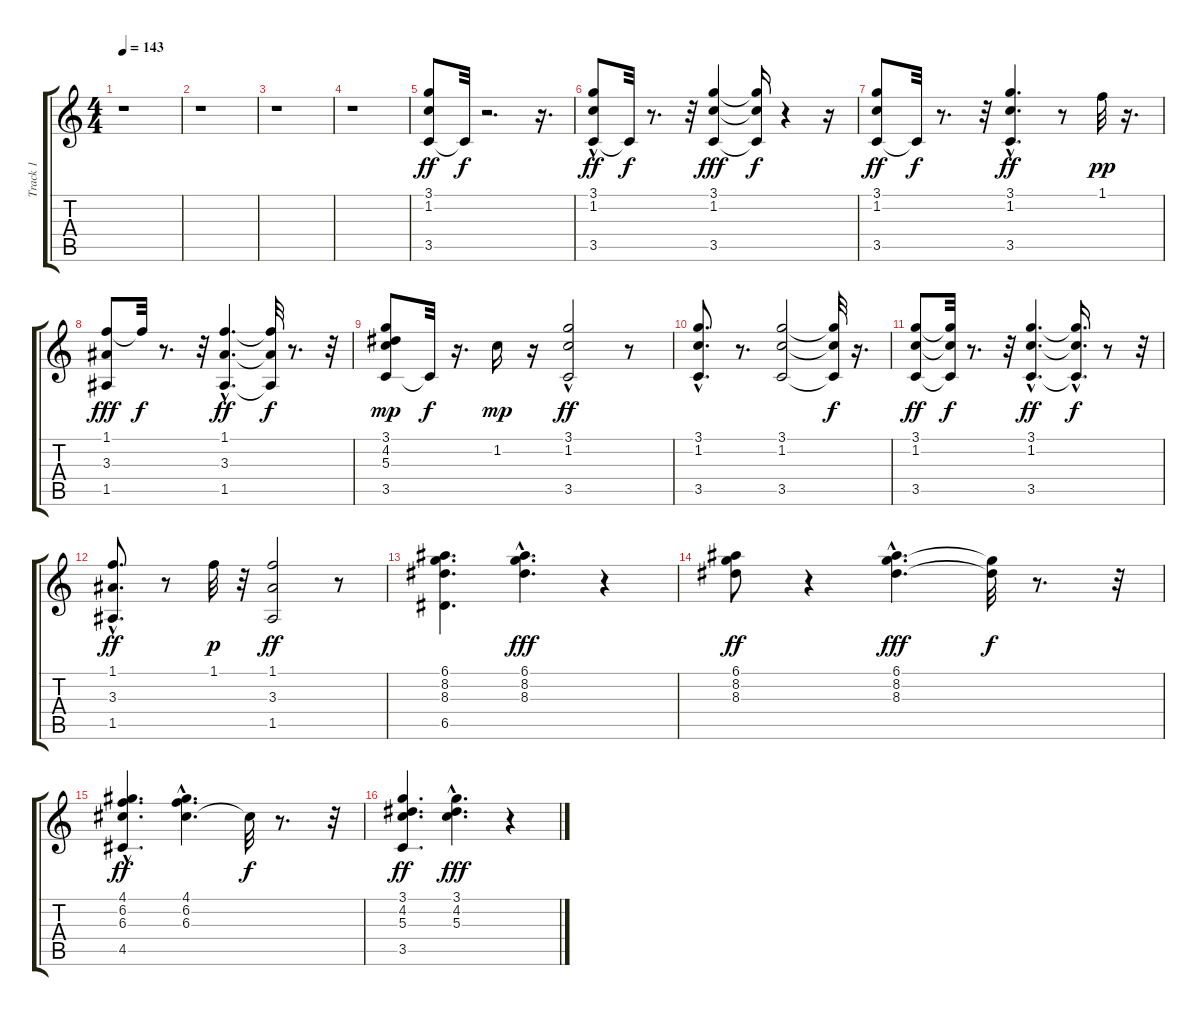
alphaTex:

\track ("Track 1" "Track 1") {instrument distortionguitar}
\staff {score tabs}
\tuning (E4 B3 G3 D3 A2 E2) {hide}
\ts (4 4)
\tempo 143
\clef g2
\ks c
r.1{dy ff} |
r.1 |
r.1 |
r.1 |
(3.1 1.2 3.5).8{balance 6 instrument distortionguitar} 3.5{t}.32{dy f} r.2{d} r.16{d} |
(3.1 1.2{hac} 3.5).8{dy ff} 3.5{t}.32{dy f} r.8{d} r.32 (3.1 1.2 3.5).4{dy fff} (3.1{t} 1.2{t} 3.5{t}).16{dy f} r.4 r.16 |
(3.1 1.2 3.5).8{dy ff} 3.5{t}.32{dy f} r.8{d} r.32 (3.1 1.2{hac} 3.5).4{d dy ff} r.8 1.1.32{dy pp} r.16{d} |
(1.1 3.3 1.5).8{dy fff} 1.1{t}.32{dy f} r.8{d} r.32 (1.1{hac} 3.3{hac} 1.5{hac}).4{d dy ff} (1.1{t} 3.3{t} 1.5{t}).32{dy f} r.8{d} r.32 |
(3.1 4.2 5.3 3.5).8{dy mp} 3.5{t}.32{dy f} r.16{d} 1.2.16{dy mp} r.16 (3.1 1.2 3.5{hac}).2{dy ff} r.8 |
(3.1{hac} 1.2{hac} 3.5{hac}).8{d} r.8{d} (3.1 1.2 3.5).2 (3.1{t} 1.2{t} 3.5{t}).32{dy f} r.16{d} |
(3.1 1.2 3.5).8{dy ff} (3.1{t} 1.2{t} 3.5{t}).32{dy f} r.8{d} r.32 (3.1{hac} 1.2{hac} 3.5{hac}).4{d dy ff} (3.1{hac t} 1.2{hac t} 3.5{hac t}).16{d dy f} r.8 r.32 |
(1.1{hac} 3.3 1.5).8{d dy ff} r.8 1.1.32{dy p} r.32 (1.1 3.3 1.5).2{dy ff} r.8 |
(6.1 8.2 8.3 6.5).4{d balance 6} (6.1 8.2{hac} 8.3).4{d dy fff} r.4 |
(6.1 8.2 8.3).8{dy ff} r.4 (6.1{hac} 8.2{hac} 8.3{hac}).4{d dy fff} (8.2{t} 8.3{t}).32{dy f} r.8{d} r.32 |
(4.1 6.2 6.3 4.5{hac}).4{d dy ff} (4.1{hac} 6.2{hac} 6.3{hac}).4{d} 6.3{t}.32{dy f} r.8{d} r.32 |
(3.1 4.2 5.3 3.5).4{d dy ff} (3.1{hac} 4.2{hac} 5.3{hac}).4{d dy fff} r.4
